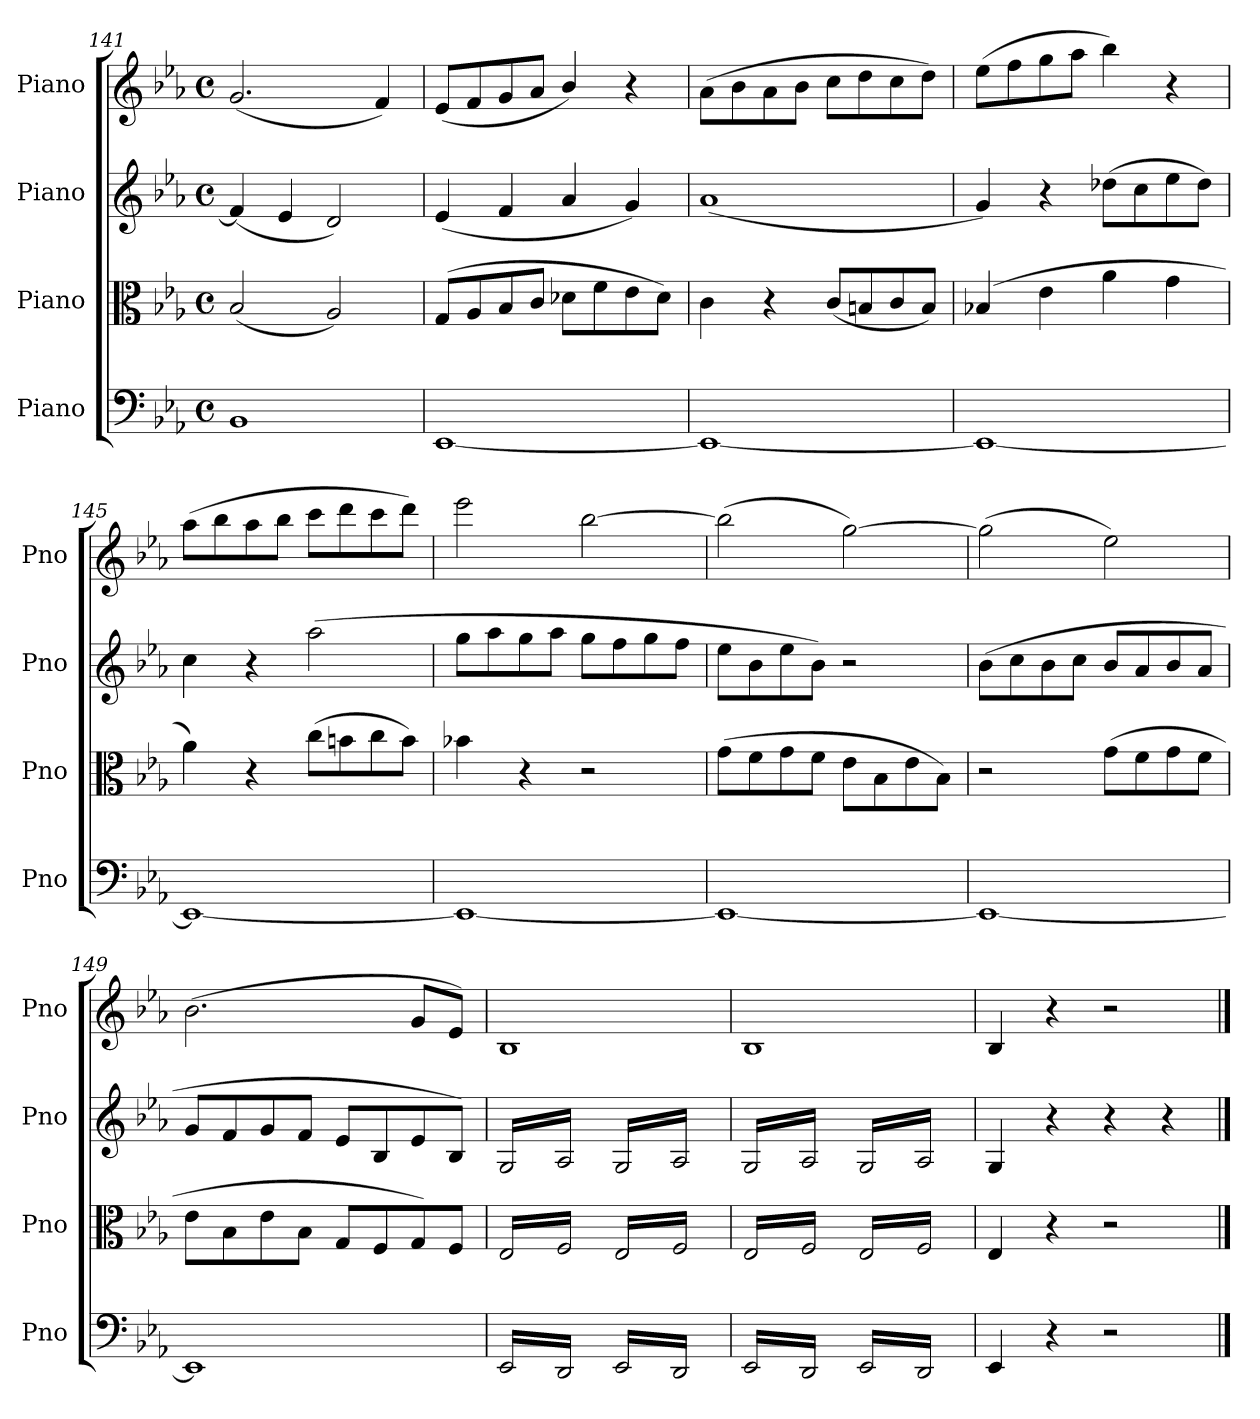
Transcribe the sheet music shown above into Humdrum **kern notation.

**kern	**kern	**kern	**kern
*part4	*part3	*part2	*part1
*staff4	*staff3	*staff2	*staff1
*I"Piano	*I"Piano	*I"Piano	*I"Piano
*I'Pno	*I'Pno	*I'Pno	*I'Pno
*clefF4	*clefC3	*clefG2	*clefG2
*k[b-e-a-]	*k[b-e-a-]	*k[b-e-a-]	*k[b-e-a-]
*M4/4	*M4/4	*M4/4	*M4/4
*met(c)	*met(c)	*met(c)	*met(c)
=141	=141	=141	=141
1BB-	(2B-/	(4f/]	(2.g/
.	.	4e-/	.
.	2A-/)	2d/)	.
.	.	.	4f/)
=142	=142	=142	=142
[1EE-	(8G/L	(4e-/	(8e-/L
.	8A-/	.	8f/
.	8B-/	4f/	8g/
.	8c/J	.	8a-/J
.	8d-X\L	4a-/	4b-/)
.	8f\	.	.
.	8e-\	4g/)	4r
.	8d-\J)	.	.
=143	=143	=143	=143
1EE-_	4c\	(1a-	(8a-\L
.	.	.	8b-\
.	4r	.	8a-\
.	.	.	8b-\J
.	(8c/L	.	8cc\L
.	8Bn/	.	8dd\
.	8c/	.	8cc\
.	8B/J)	.	8dd\J)
!!LO:LB:g=z
=144	=144	=144	=144
1EE-_	(4B-X/	4g/)	(8ee-\L
.	.	.	8ff\
.	4e-\	4r	8gg\
.	.	.	8aa-\J
.	4a-\	(8dd-X\L	4bb-\)
.	.	8cc\	.
.	4g\	8ee-\	4r
.	.	8dd-\J)	.
=145	=145	=145	=145
1EE-_	4a-\)	4cc\	(8aa-\L
.	.	.	8bb-\
.	4r	4r	8aa-\
.	.	.	8bb-\J
.	(8cc\L	(2aa-\	8ccc\L
.	8bn\	.	8ddd\
.	8cc\	.	8ccc\
.	8b\J)	.	8ddd\J)
=146	=146	=146	=146
1EE-_	4b-X\	8gg\L	2eee-\
.	.	8aa-\	.
.	4r	8gg\	.
.	.	8aa-\J	.
.	2r	8gg\L	[2bb-\
.	.	8ff\	.
.	.	8gg\	.
.	.	8ff\J	.
=147	=147	=147	=147
1EE-_	(8g\L	8ee-\L	(2bb-\]
.	8f\	8b-\	.
.	8g\	8ee-\	.
.	8f\J	8b-\J)	.
.	8e-\L	2r	[2gg\)
.	8B-\	.	.
.	8e-\	.	.
.	8B-\J)	.	.
=148	=148	=148	=148
1EE-_	2r	(8b-\L	(2gg\]
.	.	8cc\	.
.	.	8b-\	.
.	.	8cc\J	.
.	(8g\L	8b-/L	2ee-\)
.	8f\	8a-/	.
.	8g\	8b-/	.
.	8f\J	8a-/J	.
=149	=149	=149	=149
1EE-]	8e-\L	8g/L	(2.b-\
.	8B-\	8f/	.
.	8e-\	8g/	.
.	8B-\J	8f/J	.
.	8G/L	8e-/L	.
.	8F/	8B-/	.
.	8G/)	8e-/	8g/L
.	8F/J	8B-/J)	8e-/J)
=150	=150	=150	=150
*tremolo	*	*	*
*	*tremolo	*	*
*	*	*tremolo	*
(16EE-/LL	(16E-/LL	(16G/LL	1B-
16DD/	16F/	16A-/	.
16EE-/	16E-/	16G/	.
16DD/	16F/	16A-/	.
16EE-/	16E-/	16G/	.
16DD/	16F/	16A-/	.
16EE-/	16E-/	16G/	.
16DD/JJ	16F/JJ	16A-/JJ	.
16EE-/LL	16E-/LL	16G/LL	.
16DD/	16F/	16A-/	.
16EE-/	16E-/	16G/	.
16DD/	16F/	16A-/	.
16EE-/	16E-/	16G/	.
16DD/	16F/	16A-/	.
16EE-/	16E-/	16G/	.
16DD/JJ	16F/JJ	16A-/JJ	.
!!LO:LB:g=z
=151	=151	=151	=151
16EE-/LL	16E-/LL	16G/LL	1B-
16DD/	16F/	16A-/	.
16EE-/	16E-/	16G/	.
16DD/	16F/	16A-/	.
16EE-/	16E-/	16G/	.
16DD/	16F/	16A-/	.
16EE-/	16E-/	16G/	.
16DD/JJ	16F/JJ	16A-/JJ	.
16EE-/LL	16E-/LL	16G/LL	.
16DD/)	16F/)	16A-/)	.
16EE-/	16E-/	16G/	.
16DD/)	16F/)	16A-/)	.
16EE-/	16E-/	16G/	.
16DD/)	16F/)	16A-/)	.
16EE-/	16E-/	16G/	.
16DD/)JJ	16F/)JJ	16A-/)JJ	.
*	*	*Xtremolo	*
*	*Xtremolo	*	*
*Xtremolo	*	*	*
=152	=152	=152	=152
4EE-/	4E-/	4G/	4B-/
.	.	.	.
.	.	.	.
.	.	.	.
4r	4r	4r	4r
2r	2r	4r	2r
.	.	4r	.
==	==	==	==
*-	*-	*-	*-
